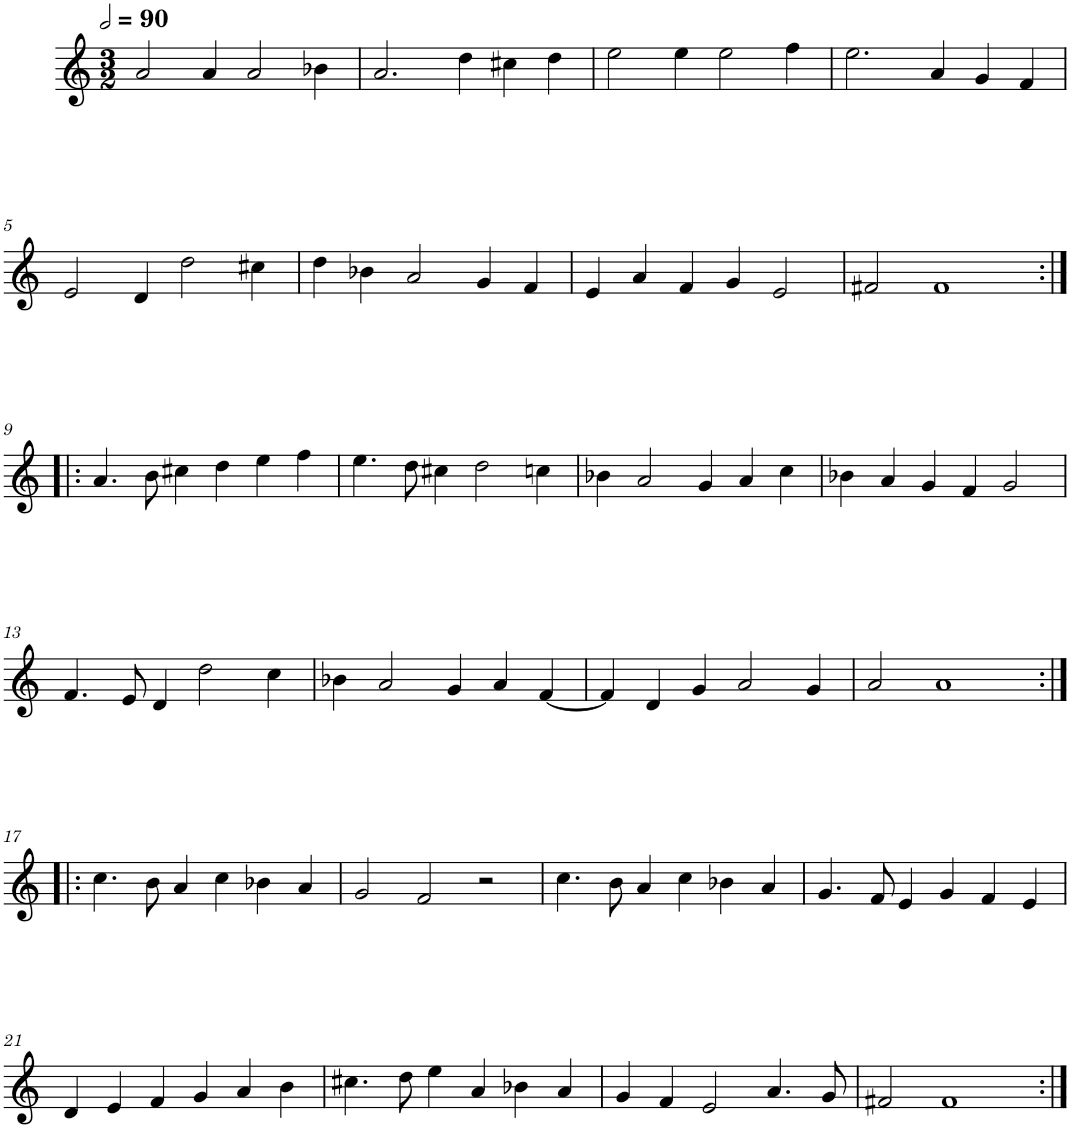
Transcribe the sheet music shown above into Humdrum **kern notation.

**kern
*part1
*staff1
*I"Cinq parties
*clefG2
*k[]
*M3/2
*MM180
=1
2a/
4a/
2a/
4b-X\
=2
2.a/
4dd\
4cc#X\
4dd\
=3
2ee\
4ee\
2ee\
4ff\
=4
2.ee\
4a/
4g/
4f/
!!LO:LB:g=z
=5
2e/
4d/
2dd\
4cc#X\
=6
4dd\
4b-X\
2a/
4g/
4f/
=7
4e/
4a/
4f/
4g/
2e/
=8
2f#X/
1f#
!!LO:LB:g=z
=9:|!|:
4.a/
8b\
4cc#X\
4dd\
4ee\
4ff\
=10
4.ee\
8dd\
4cc#X\
2dd\
4ccn\
=11
4b-X\
2a/
4g/
4a/
4cc\
=12
4b-X\
4a/
4g/
4f/
2g/
!!LO:LB:g=z
=13
4.f/
8e/
4d/
2dd\
4cc\
=14
4b-X\
2a/
4g/
4a/
[4f/
=15
4f/]
4d/
4g/
2a/
4g/
=16
2a/
1a
!!LO:LB:g=z
=17:|!|:
4.cc\
8b\
4a/
4cc\
4b-X\
4a/
=18
2g/
2f/
2r
=19
4.cc\
8b\
4a/
4cc\
4b-X\
4a/
=20
4.g/
8f/
4e/
4g/
4f/
4e/
!!LO:LB:g=z
=21
4d/
4e/
4f/
4g/
4a/
4b\
=22
4.cc#X\
8dd\
4ee\
4a/
4b-X\
4a/
=23
4g/
4f/
2e/
4.a/
8g/
=24
2f#X/
1f#
=:|!
*-
